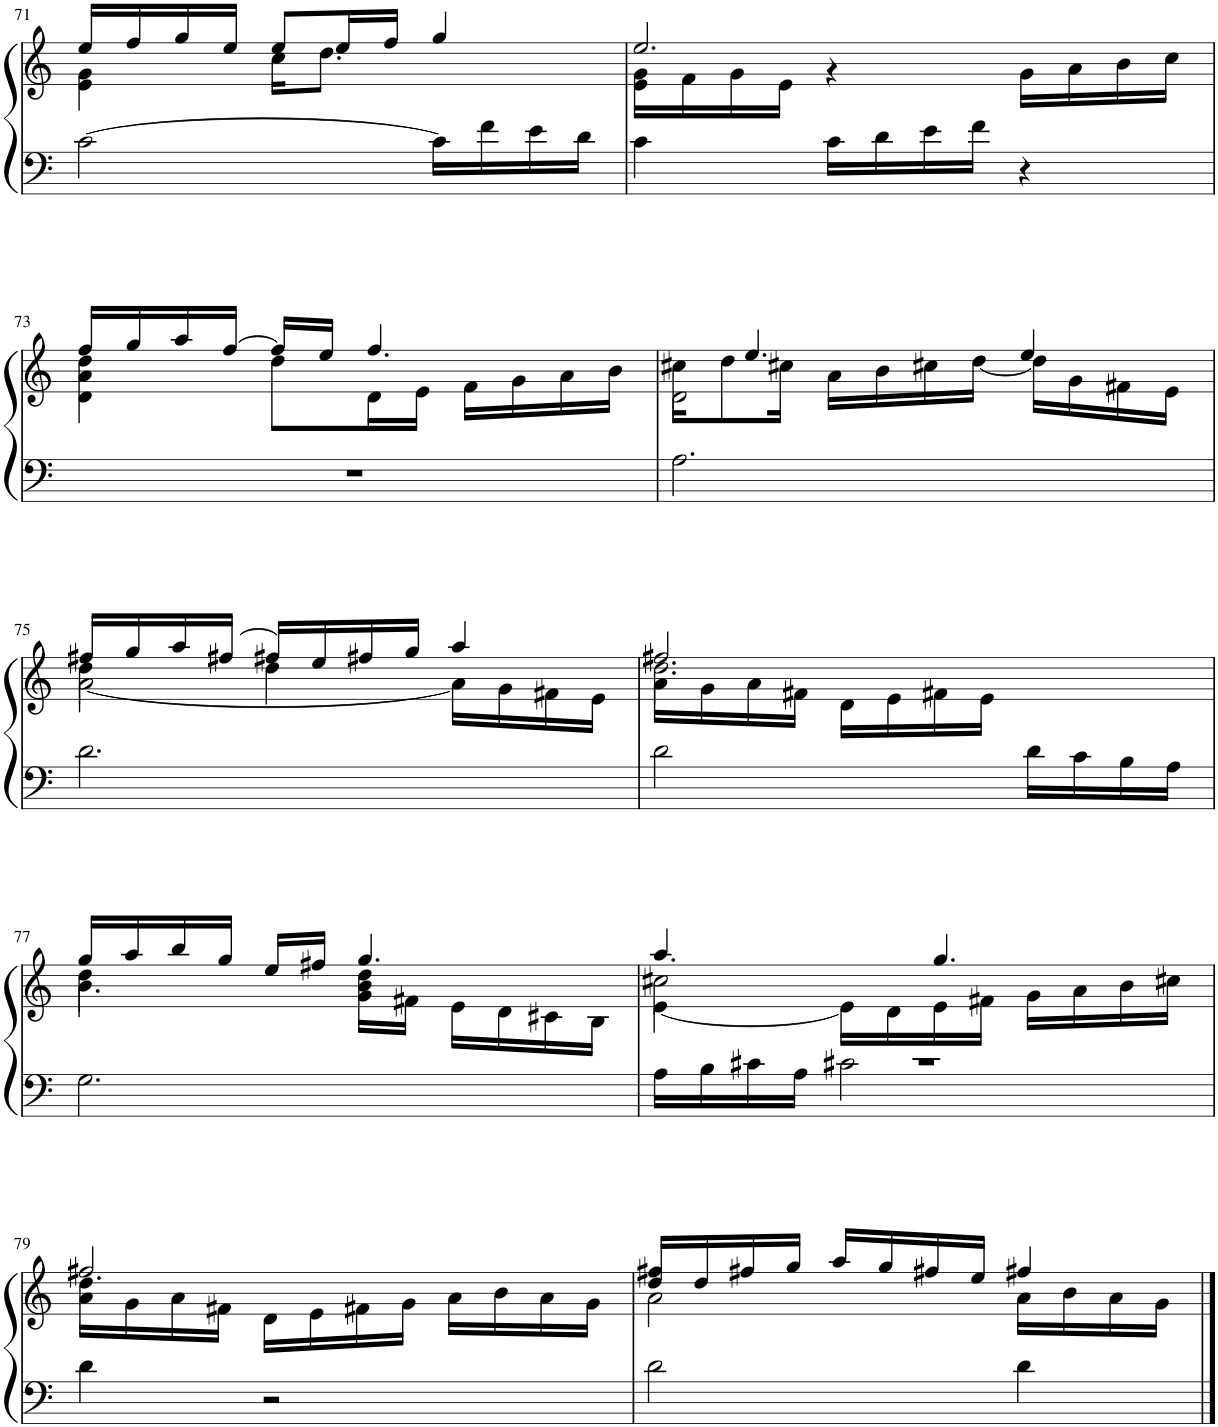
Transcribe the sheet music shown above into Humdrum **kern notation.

**kern	**kern
*part1	*part1
*staff2	*staff1
*I"Piano	*
*I'Pno.	*
!!LO:PB:g=z
*clefF4	*clefG2
*k[]	*k[]
*M3/4	*M3/4
=71	=71
*	*^
[2c\	16ee/LL	4e\ 4g\
.	16ff/	.
.	16gg/	.
.	16ee/JJ	.
.	8ee/L	16cc\KL
.	.	8.dd\J
.	16ee/L	.
.	16ff/JJ	.
16c\LL]	4gg/	4ryy
16f\	.	.
16e\	.	.
16d\JJ	.	.
=72	=72	=72
4c\	2.ee/	16e\ 16g\LL
.	.	16f\
.	.	16g\
.	.	16e\JJ
16c\LL	.	4r
16d\	.	.
16e\	.	.
16f\JJ	.	.
4r	.	16g\LL
.	.	16a\
.	.	16b\
.	.	16cc\JJ
!!LO:LB:g=z	!!
=73	=73	=73
2.r	16ff/LL	4d\ 4a\ 4dd\
.	16gg/	.
.	16aa/	.
.	[16ff/JJ	.
.	16ff/LL]	8dd\L
.	16ee/JJ	.
.	4.ff/	16d\L
.	.	16e\JJ
.	.	16f\LL
.	.	16g\
.	.	16a\
.	.	16b\JJ
=74	=74	=74
*	*	*^
2.A\	16cc#X\KL	2d\	8ryy
.	8dd\	.	.
.	.	.	4.ee/
.	16cc#X\Jk	.	.
.	16a\LL	.	.
.	16b\	.	.
.	16cc#X\	.	.
.	[16dd\JJ	.	.
.	16dd\LL]	4ryy	4ee/
.	16g\	.	.
.	16f#X\	.	.
.	16e\JJ	.	.
!!LO:LB:g=z	!!	!!
=75	=75	=75	=75
2.d\	16ff#X/LL	4dd\	[2a\
.	16gg/	.	.
.	16aa/	.	.
.	[16ff#X/JJ	.	.
.	16ff#X/LL]	4dd\	.
.	16ee/	.	.
.	16ff#X/	.	.
.	16gg/JJ	.	.
.	4aa/	4ryy	16a\LL]
.	.	.	16g\
.	.	.	16f#X\
.	.	.	16e\JJ
=76	=76	=76	=76
2d\	2.ff#X/	16a\LL	2.dd\
.	.	16g\	.
.	.	16a\	.
.	.	16f#X\JJ	.
.	.	16d\LL	.
.	.	16e\	.
.	.	16f#X\	.
.	.	16e\JJ	.
16d\LL	.	4ryy	.
16c\	.	.	.
16B\	.	.	.
16A\JJ	.	.	.
!!LO:LB:g=z	!!	!!
=77	=77	=77	=77
2.G\	16gg/LL	4.b\	4dd\
.	16aa/	.	.
.	16bb/	.	.
.	16gg/JJ	.	.
.	16ee/LL	.	2ryy
.	16ff#X/JJ	.	.
.	4.gg/	16g\ 16b\ 16dd\LL	.
.	.	16f#X\JJ	.
.	.	16e\LL	.
.	.	16d\	.
.	.	16c#X\	.
.	.	16B\JJ	.
=78	=78	=78	=78
*	*	*	*^
16A\LL	4.aa/	2cc#X\	[4e\	2.r
16B\	.	.	.	.
16c#X\	.	.	.	.
16A\JJ	.	.	.	.
2c#X\	.	.	16e\LL]	.
.	.	.	16d\	.
.	4.gg/	.	16e\	.
.	.	.	16f#X\JJ	.
.	.	16g\LL	4ryy	.
.	.	16a\	.	.
.	.	16b\	.	.
.	.	16cc#X\JJ	.	.
*	*	*v	*v	*v
!!LO:LB:g=z
=79	=79	=79
4d\	2.ff#X/	16a\ 16dd\LL
.	.	16g\
.	.	16a\
.	.	16f#X\JJ
2r	.	16d\LL
.	.	16e\
.	.	16f#X\
.	.	16g\JJ
.	.	16a\LL
.	.	16b\
.	.	16a\
.	.	16g\JJ
=80	=80	=80
2d\	16dd/ 16ff#X/LL	2a\
.	16dd/	.
.	16ff#X/	.
.	16gg/JJ	.
.	16aa/LL	.
.	16gg/	.
.	16ff#X/	.
.	16ee/JJ	.
4d\	4ff#X/	16a\LL
.	.	16b\
.	.	16a\
.	.	16g\JJ
*	*v	*v
==	==
*-	*-
